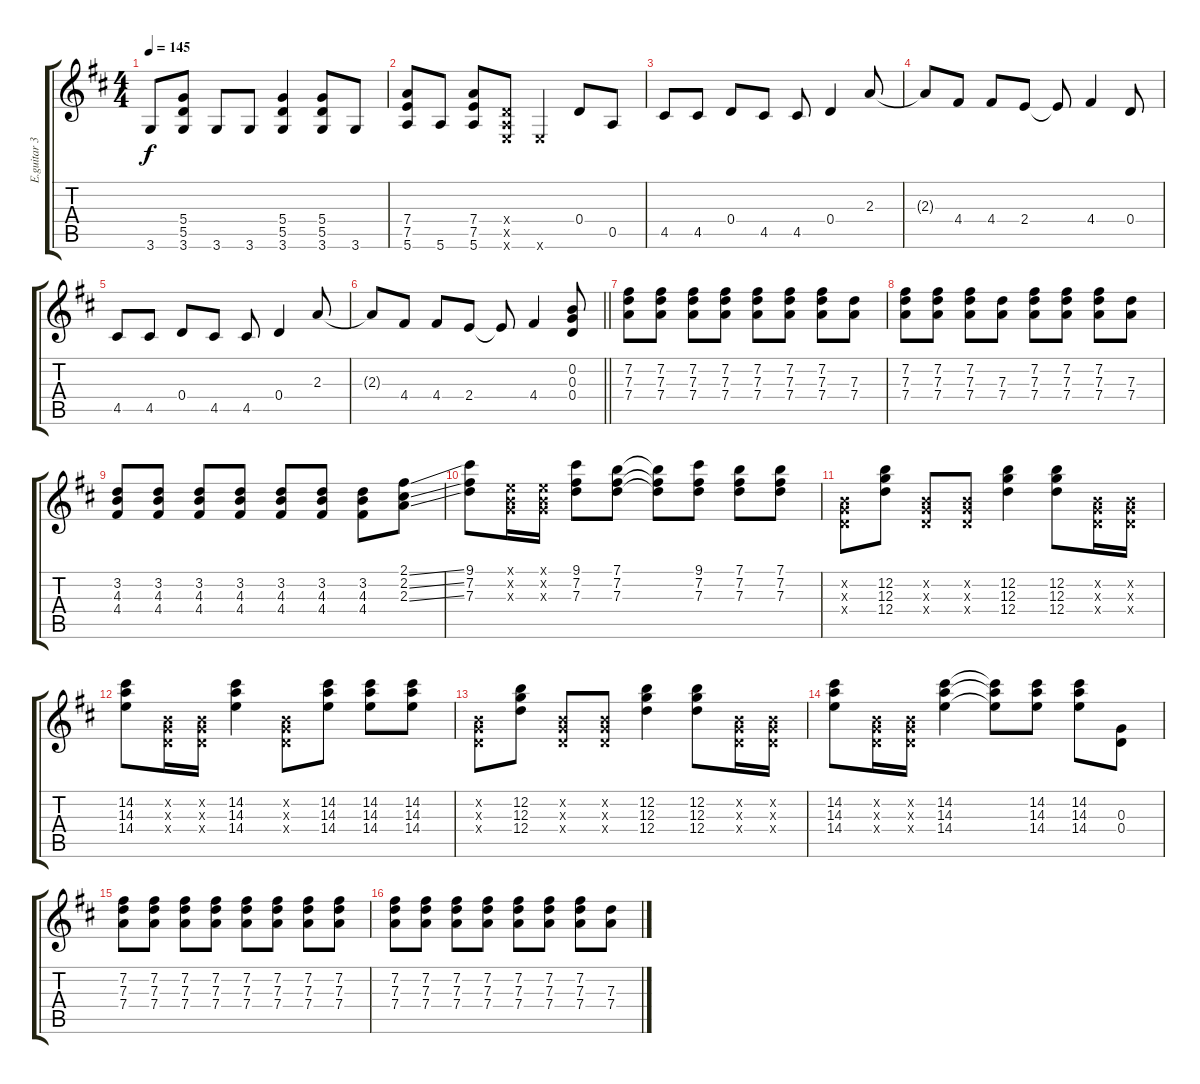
\track ("E.guitar 3" "E.guitar 3") {instrument electricguitarclean}
\staff {score tabs}
\tuning (E4 B3 G3 D3 A2 E2) {hide}
\ts (4 4)
\tempo 145
\clef g2
\ks d
3.6.8{dy f instrument electricguitarmuted} (5.4 5.5 3.6).8{instrument electricguitarclean} 3.6.8{instrument electricguitarmuted} 3.6.8 (5.4 5.5 3.6).4{instrument electricguitarclean} (5.4 5.5 3.6).8 3.6.8{instrument electricguitarmuted} |
(7.4 7.5 5.6).8{instrument electricguitarclean} 5.6.8{instrument electricguitarmuted} (7.4 7.5 5.6).8{instrument electricguitarclean} (0.4{x} 0.5{x} 0.6{x}).8 0.6{x}.4 0.4.8 0.5.8 |
4.5.8 4.5.8 0.4.8 4.5.8 4.5.8 0.4.4 2.3.8 |
2.3{t}.8 4.4.8 4.4.8 2.4.8 2.4{t}.8 4.4.4 0.4.8 |
4.5.8 4.5.8 0.4.8 4.5.8 4.5.8 0.4.4 2.3.8 |
\barLineRight lightlight
2.3{t}.8 4.4.8 4.4.8 2.4.8 2.4{t}.8 4.4.4 (0.2 0.3 0.4).8 |
(7.2 7.3 7.4).8{instrument electricguitarmuted} (7.2 7.3 7.4).8 (7.2 7.3 7.4).8 (7.2 7.3 7.4).8 (7.2 7.3 7.4).8 (7.2 7.3 7.4).8 (7.2 7.3 7.4).8 (7.3 7.4).8 |
(7.2 7.3 7.4).8 (7.2 7.3 7.4).8 (7.2 7.3 7.4).8 (7.3 7.4).8 (7.2 7.3 7.4).8 (7.2 7.3 7.4).8 (7.2 7.3 7.4).8 (7.3 7.4).8 |
(3.2 4.3 4.4).8 (3.2 4.3 4.4).8 (3.2 4.3 4.4).8 (3.2 4.3 4.4).8 (3.2 4.3 4.4).8 (3.2 4.3 4.4).8 (3.2 4.3 4.4).8 (2.1{ss} 2.2{ss} 2.3{ss}).8{instrument electricguitarclean} |
(9.1 7.2 7.3).8 (0.1{x} 0.2{x} 0.3{x}).16 (0.1{x} 0.2{x} 0.3{x}).16 (9.1 7.2 7.3).8 (7.1 7.2 7.3).8 (7.1{t} 7.2{t} 7.3{t}).8 (9.1 7.2 7.3).8 (7.1 7.2 7.3).8 (7.1 7.2 7.3).8 |
(0.2{x} 0.3{x} 0.4{x}).8 (12.2 12.3 12.4).8 (0.2{x} 0.3{x} 0.4{x}).8 (0.2{x} 0.3{x} 0.4{x}).8 (12.2 12.3 12.4).4 (12.2 12.3 12.4).8 (0.2{x} 0.3{x} 0.4{x}).16 (0.2{x} 0.3{x} 0.4{x}).16 |
(14.2 14.3 14.4).8 (0.2{x} 0.3{x} 0.4{x}).16 (0.2{x} 0.3{x} 0.4{x}).16 (14.2 14.3 14.4).4 (0.2{x} 0.3{x} 0.4{x}).8 (14.2 14.3 14.4).8 (14.2 14.3 14.4).8 (14.2 14.3 14.4).8 |
(0.2{x} 0.3{x} 0.4{x}).8 (12.2 12.3 12.4).8 (0.2{x} 0.3{x} 0.4{x}).8 (0.2{x} 0.3{x} 0.4{x}).8 (12.2 12.3 12.4).4 (12.2 12.3 12.4).8 (0.2{x} 0.3{x} 0.4{x}).16 (0.2{x} 0.3{x} 0.4{x}).16 |
(14.2 14.3 14.4).8 (0.2{x} 0.3{x} 0.4{x}).16 (0.2{x} 0.3{x} 0.4{x}).16 (14.2 14.3 14.4).4 (14.2{t} 14.3{t} 14.4{t}).8 (14.2 14.3 14.4).8 (14.2 14.3 14.4).8 (0.3 0.4).8 |
(7.2 7.3 7.4).8{instrument electricguitarmuted} (7.2 7.3 7.4).8 (7.2 7.3 7.4).8 (7.2 7.3 7.4).8 (7.2 7.3 7.4).8 (7.2 7.3 7.4).8 (7.2 7.3 7.4).8 (7.2 7.3 7.4).8 |
(7.2 7.3 7.4).8 (7.2 7.3 7.4).8 (7.2 7.3 7.4).8 (7.2 7.3 7.4).8 (7.2 7.3 7.4).8 (7.2 7.3 7.4).8 (7.2 7.3 7.4).8 (7.3 7.4).8
